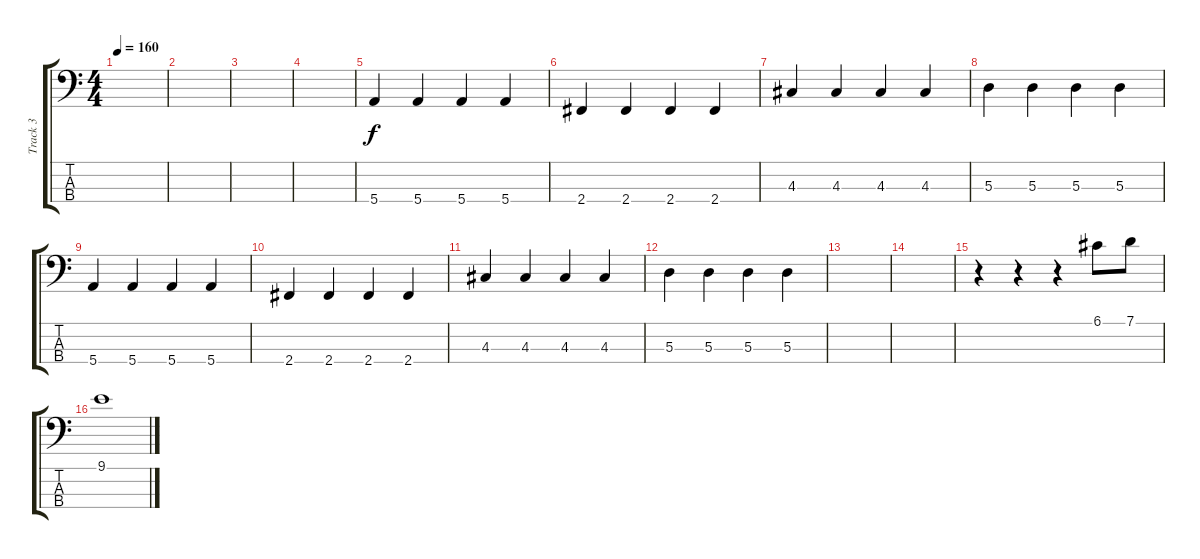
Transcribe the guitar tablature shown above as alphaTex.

\track ("Track 3" "Track 3") {instrument electricbasspick}
\staff {score tabs}
\tuning (G2 D2 A1 E1) {hide}
\ts (4 4)
\tempo 160
\clef f4
\ks c
|
|
|
|
5.4.4 5.4.4 5.4.4 5.4.4 |
2.4.4 2.4.4 2.4.4 2.4.4 |
4.3.4 4.3.4 4.3.4 4.3.4 |
5.3.4 5.3.4 5.3.4 5.3.4 |
5.4.4 5.4.4 5.4.4 5.4.4 |
2.4.4 2.4.4 2.4.4 2.4.4 |
4.3.4 4.3.4 4.3.4 4.3.4 |
5.3.4 5.3.4 5.3.4 5.3.4 |
|
|
r.4 r.4 r.4 6.1.8 7.1.8 |
9.1.1
